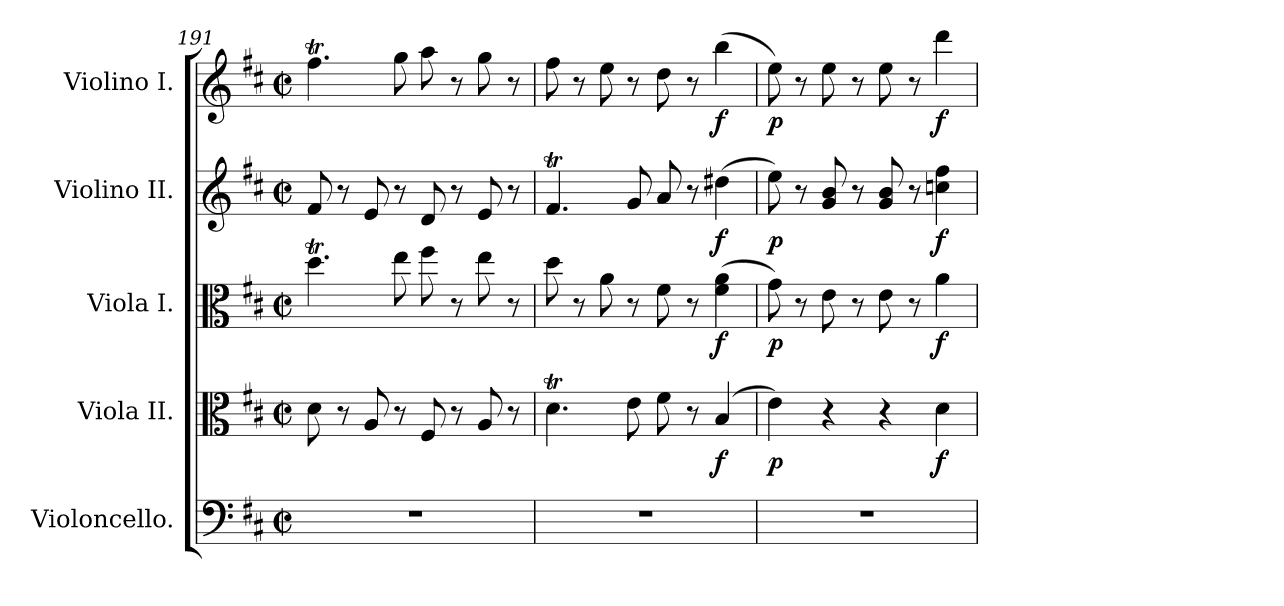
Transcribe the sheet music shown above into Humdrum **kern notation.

**kern	**kern	**dynam	**kern	**dynam	**kern	**dynam	**kern	**dynam
*part5	*part4	*part4	*part3	*part3	*part2	*part2	*part1	*part1
*staff5	*staff4	*staff4	*staff3	*staff3	*staff2	*staff2	*staff1	*staff1
*I"Violoncello.	*I"Viola II.	*	*I"Viola I.	*	*I"Violino II.	*	*I"Violino I.	*
*I'Vc	*I'Vla	*	*I'Vla	*	*I'Vln	*	*I'Vln	*
*clefF4	*clefC3	*	*clefC3	*	*clefG2	*	*clefG2	*
*k[f#c#]	*k[f#c#]	*	*k[f#c#]	*	*k[f#c#]	*	*k[f#c#]	*
*M2/2	*M2/2	*	*M2/2	*	*M2/2	*	*M2/2	*
*met(c|)	*met(c|)	*	*met(c|)	*	*met(c|)	*	*met(c|)	*
=191	=191	=191	=191	=191	=191	=191	=191	=191
1r	8d\	.	4.ddT\	.	8f#/	.	4.ff#t\	.
.	8r	.	.	.	8r	.	.	.
.	8A/	.	.	.	8e/	.	.	.
.	8r	.	8ee\	.	8r	.	8gg\	.
.	8F#/	.	8ff#\	.	8d/	.	8aa\	.
.	8r	.	8r	.	8r	.	8r	.
.	8A/	.	8ee\	.	8e/	.	8gg\	.
.	8r	.	8r	.	8r	.	8r	.
=192	=192	=192	=192	=192	=192	=192	=192	=192
1r	4.dT\	.	8dd\	.	4.f#t/	.	8ff#\	.
.	.	.	8r	.	.	.	8r	.
.	.	.	8a\	.	.	.	8ee\	.
.	8e\	.	8r	.	8g/	.	8r	.
.	8f#\	.	8f#\	.	8a/	.	8dd\	.
.	8r	.	8r	.	8r	.	8r	.
!	!	!LO:DY:b	!	!LO:DY:b	!	!LO:DY:b	!	!LO:DY:b
.	(>4B/	f	(>4f#\ 4a\	f	(>4dd#X\	f	(>4bb\	f
=193	=193	=193	=193	=193	=193	=193	=193	=193
!	!	!LO:DY:b	!	!LO:DY:b	!	!LO:DY:b	!	!LO:DY:b
1r	4e\)	p	8g\)	p	8ee\)	p	8ee\)	p
.	.	.	8r	.	8r	.	8r	.
.	4r	.	8e\	.	8g/ 8b/	.	8ee\	.
.	.	.	8r	.	8r	.	8r	.
.	4r	.	8e\	.	8g/ 8b/	.	8ee\	.
.	.	.	8r	.	8r	.	8r	.
!	!	!LO:DY:b	!	!LO:DY:b	!	!LO:DY:b	!	!LO:DY:b
.	4d\	f	4a\	f	4ccn\ 4ff#\	f	4ddd\	f
=	=	=	=	=	=	=	=	=
*-	*-	*-	*-	*-	*-	*-	*-	*-
